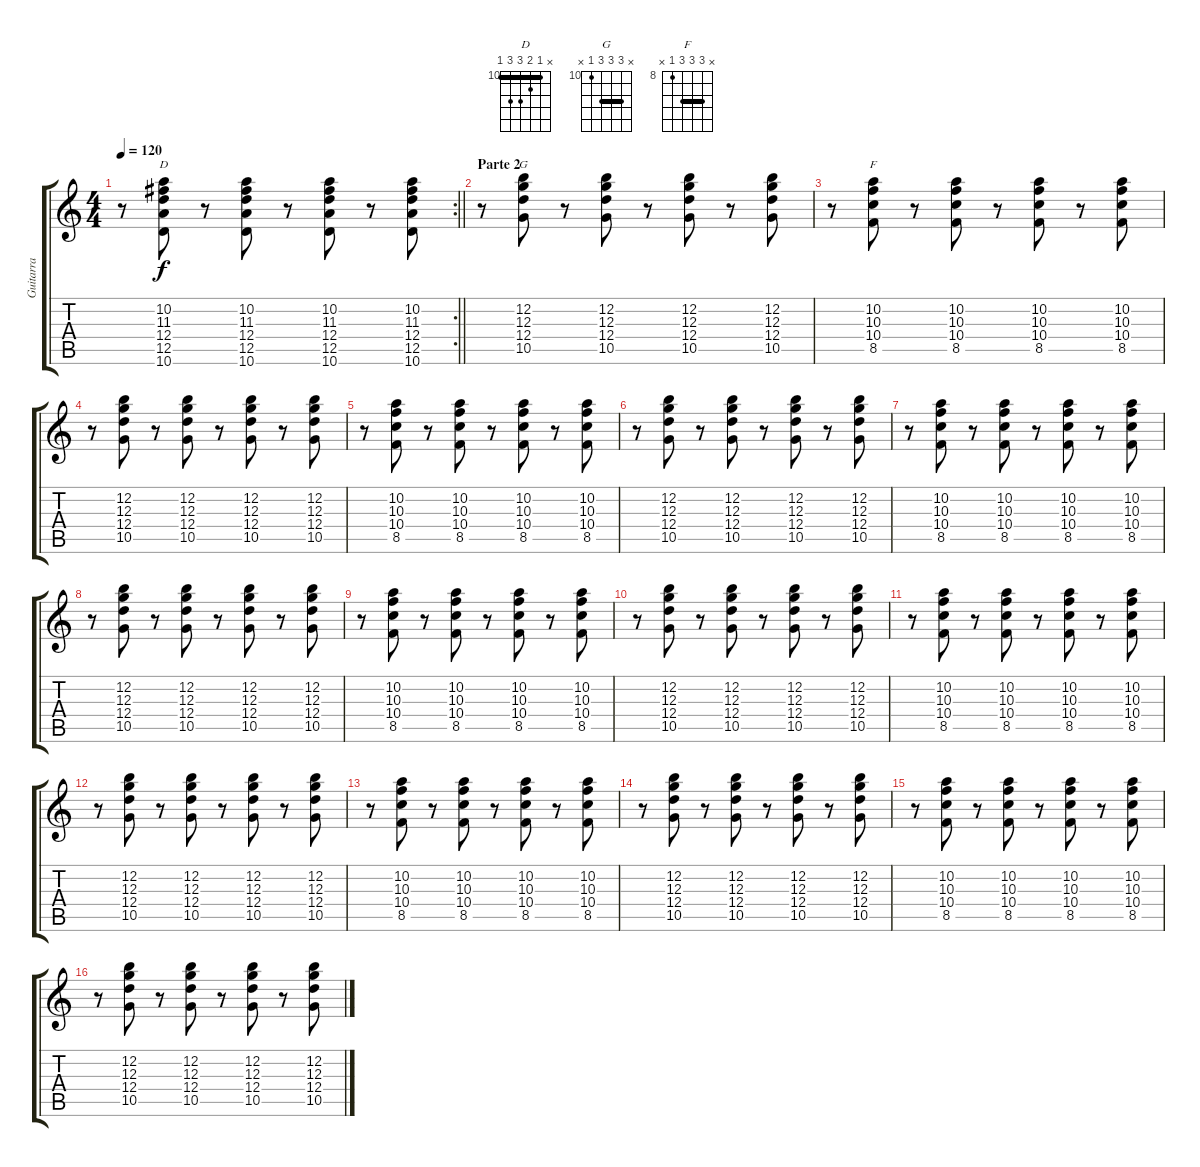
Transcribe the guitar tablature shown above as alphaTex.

\track ("Guitarra" "Guitarra") {instrument electricguitarclean}
\staff {score tabs}
\tuning (E4 B3 G3 D3 A2 E2) {hide}
\chord ("D" x 10 11 12 12 10) {firstfret 10 barre 10}
\chord ("G" x 12 12 12 10 x) {firstfret 10 barre 12}
\chord ("F" x 10 10 10 8 x) {firstfret 8 barre 10}
\rc 2
\ts (4 4)
\tempo 120
\clef g2
\barLineRight lightlight
\ks c
r.8{dy f} (10.2 11.3 12.4 12.5 10.6).8{ch "D"} r.8 (10.2 11.3 12.4 12.5 10.6).8 r.8 (10.2 11.3 12.4 12.5 10.6).8 r.8 (10.2 11.3 12.4 12.5 10.6).8 |
\section ("" "Parte 2")
r.8 (12.2 12.3 12.4 10.5).8{ch "G"} r.8 (12.2 12.3 12.4 10.5).8 r.8 (12.2 12.3 12.4 10.5).8 r.8 (12.2 12.3 12.4 10.5).8 |
r.8 (10.2 10.3 10.4 8.5).8{ch "F"} r.8 (10.2 10.3 10.4 8.5).8 r.8 (10.2 10.3 10.4 8.5).8 r.8 (10.2 10.3 10.4 8.5).8 |
r.8 (12.2 12.3 12.4 10.5).8 r.8 (12.2 12.3 12.4 10.5).8 r.8 (12.2 12.3 12.4 10.5).8 r.8 (12.2 12.3 12.4 10.5).8 |
r.8 (10.2 10.3 10.4 8.5).8 r.8 (10.2 10.3 10.4 8.5).8 r.8 (10.2 10.3 10.4 8.5).8 r.8 (10.2 10.3 10.4 8.5).8 |
r.8 (12.2 12.3 12.4 10.5).8 r.8 (12.2 12.3 12.4 10.5).8 r.8 (12.2 12.3 12.4 10.5).8 r.8 (12.2 12.3 12.4 10.5).8 |
r.8 (10.2 10.3 10.4 8.5).8 r.8 (10.2 10.3 10.4 8.5).8 r.8 (10.2 10.3 10.4 8.5).8 r.8 (10.2 10.3 10.4 8.5).8 |
r.8 (12.2 12.3 12.4 10.5).8 r.8 (12.2 12.3 12.4 10.5).8 r.8 (12.2 12.3 12.4 10.5).8 r.8 (12.2 12.3 12.4 10.5).8 |
r.8 (10.2 10.3 10.4 8.5).8 r.8 (10.2 10.3 10.4 8.5).8 r.8 (10.2 10.3 10.4 8.5).8 r.8 (10.2 10.3 10.4 8.5).8 |
r.8 (12.2 12.3 12.4 10.5).8 r.8 (12.2 12.3 12.4 10.5).8 r.8 (12.2 12.3 12.4 10.5).8 r.8 (12.2 12.3 12.4 10.5).8 |
r.8 (10.2 10.3 10.4 8.5).8 r.8 (10.2 10.3 10.4 8.5).8 r.8 (10.2 10.3 10.4 8.5).8 r.8 (10.2 10.3 10.4 8.5).8 |
r.8 (12.2 12.3 12.4 10.5).8 r.8 (12.2 12.3 12.4 10.5).8 r.8 (12.2 12.3 12.4 10.5).8 r.8 (12.2 12.3 12.4 10.5).8 |
r.8 (10.2 10.3 10.4 8.5).8 r.8 (10.2 10.3 10.4 8.5).8 r.8 (10.2 10.3 10.4 8.5).8 r.8 (10.2 10.3 10.4 8.5).8 |
r.8 (12.2 12.3 12.4 10.5).8 r.8 (12.2 12.3 12.4 10.5).8 r.8 (12.2 12.3 12.4 10.5).8 r.8 (12.2 12.3 12.4 10.5).8 |
r.8 (10.2 10.3 10.4 8.5).8 r.8 (10.2 10.3 10.4 8.5).8 r.8 (10.2 10.3 10.4 8.5).8 r.8 (10.2 10.3 10.4 8.5).8 |
r.8 (12.2 12.3 12.4 10.5).8 r.8 (12.2 12.3 12.4 10.5).8 r.8 (12.2 12.3 12.4 10.5).8 r.8 (12.2 12.3 12.4 10.5).8
